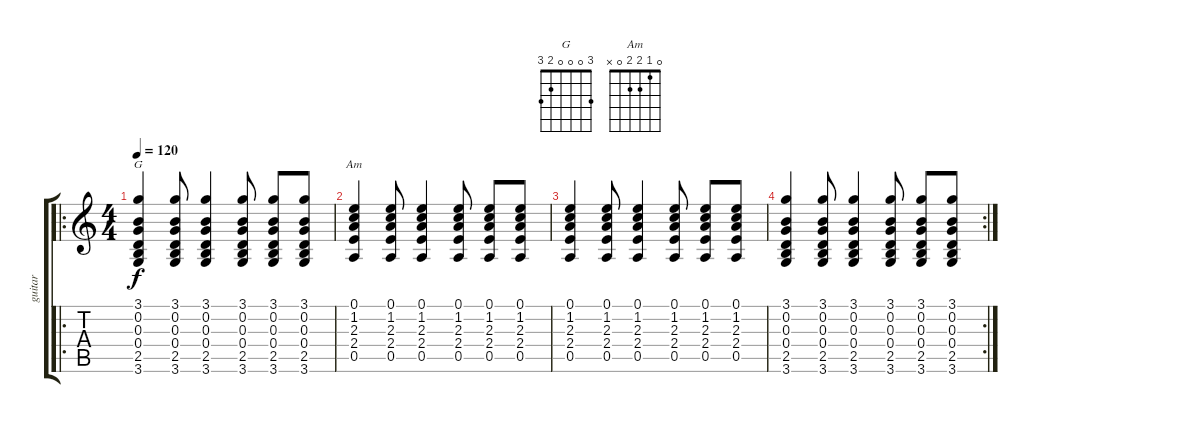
\track ("guitar" "guitar") {instrument acousticguitarsteel}
\staff {score tabs}
\tuning (E4 B3 G3 D3 A2 E2) {hide}
\chord ("G" 3 0 0 0 2 3)
\chord ("Am" 0 1 2 2 0 x)
\ro
\ts (4 4)
\tempo 120
\clef g2
\ks c
(3.1 0.2 0.3 0.4 2.5 3.6).4{ch "G" dy f} (3.1 0.2 0.3 0.4 2.5 3.6).8 (3.1 0.2 0.3 0.4 2.5 3.6).4 (3.1 0.2 0.3 0.4 2.5 3.6).8 (3.1 0.2 0.3 0.4 2.5 3.6).8 (3.1 0.2 0.3 0.4 2.5 3.6).8 |
(0.1 1.2 2.3 2.4 0.5).4{ch "Am"} (0.1 1.2 2.3 2.4 0.5).8 (0.1 1.2 2.3 2.4 0.5).4 (0.1 1.2 2.3 2.4 0.5).8 (0.1 1.2 2.3 2.4 0.5).8 (0.1 1.2 2.3 2.4 0.5).8 |
(0.1 1.2 2.3 2.4 0.5).4 (0.1 1.2 2.3 2.4 0.5).8 (0.1 1.2 2.3 2.4 0.5).4 (0.1 1.2 2.3 2.4 0.5).8 (0.1 1.2 2.3 2.4 0.5).8 (0.1 1.2 2.3 2.4 0.5).8 |
\rc 2
(3.1 0.2 0.3 0.4 2.5 3.6).4 (3.1 0.2 0.3 0.4 2.5 3.6).8 (3.1 0.2 0.3 0.4 2.5 3.6).4 (3.1 0.2 0.3 0.4 2.5 3.6).8 (3.1 0.2 0.3 0.4 2.5 3.6).8 (3.1 0.2 0.3 0.4 2.5 3.6).8
